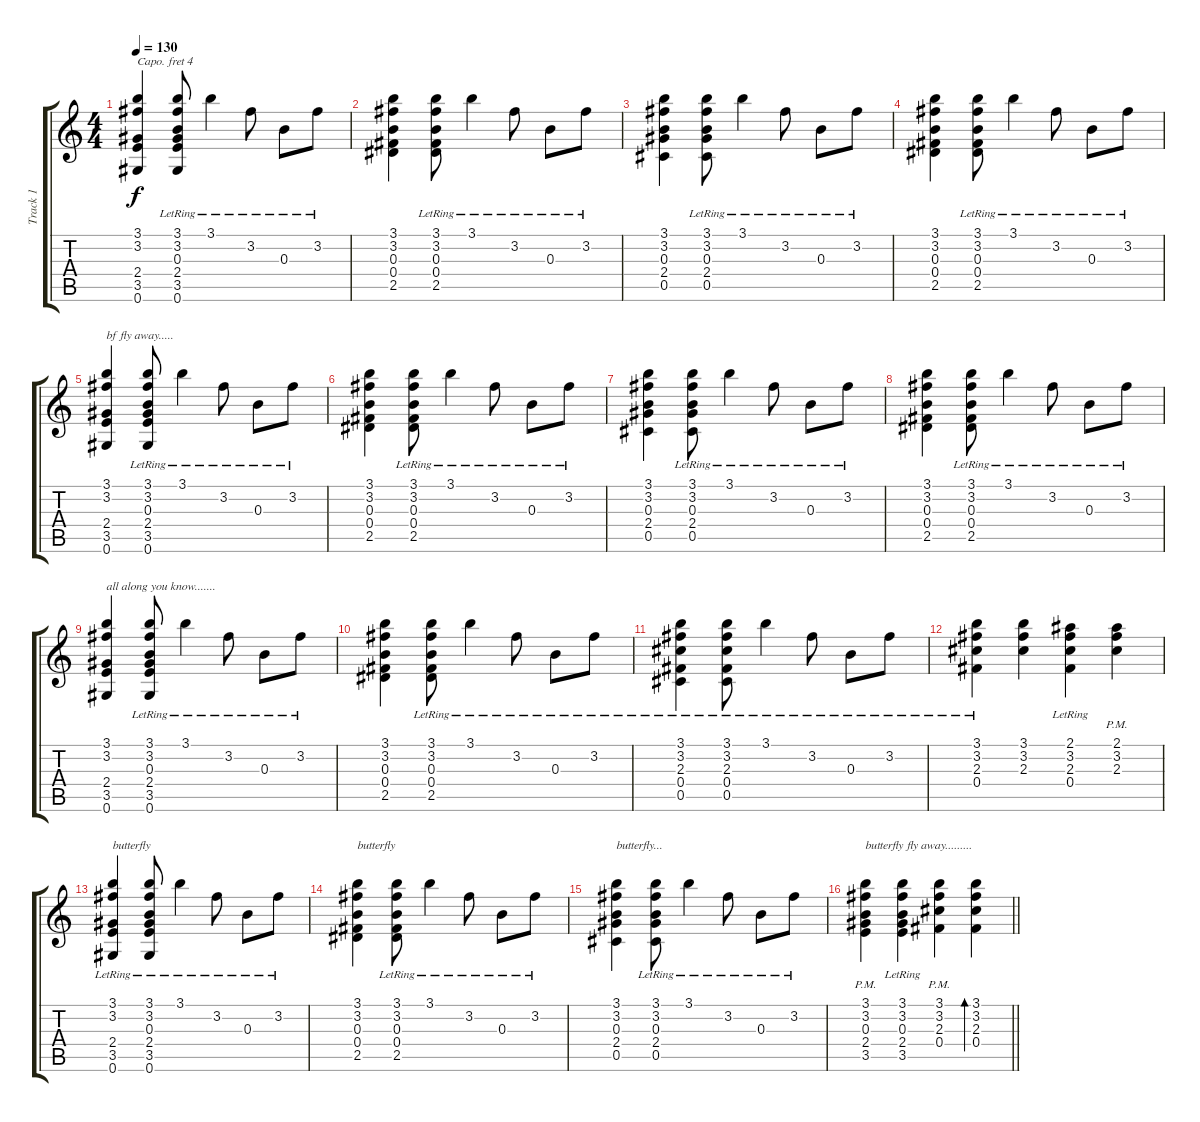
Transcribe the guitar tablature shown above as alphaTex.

\track ("Track 1" "Track 1") {instrument acousticguitarsteel}
\staff {score tabs}
\capo 4
\tuning (E4 B3 G3 D3 A2 E2) {hide}
\ts (4 4)
\tempo 130
\clef g2
\ks c
(3.1 3.2 2.4 3.5 0.6).4{dy f} (3.1{lr} 3.2{lr} 0.3{lr} 2.4{lr} 3.5{lr} 0.6{lr}).8 3.1{lr}.4 3.2{lr}.8 0.3{lr}.8 3.2{lr}.8 |
(3.1 3.2 0.3 0.4 2.5).4 (3.1{lr} 3.2{lr} 0.3{lr} 0.4{lr} 2.5{lr}).8 3.1{lr}.4 3.2{lr}.8 0.3{lr}.8 3.2{lr}.8 |
(3.1 3.2 0.3 2.4 0.5).4 (3.1{lr} 3.2{lr} 0.3{lr} 2.4{lr} 0.5{lr}).8 3.1{lr}.4 3.2{lr}.8 0.3{lr}.8 3.2{lr}.8 |
(3.1 3.2 0.3 0.4 2.5).4 (3.1{lr} 3.2{lr} 0.3{lr} 0.4{lr} 2.5{lr}).8 3.1{lr}.4 3.2{lr}.8 0.3{lr}.8 3.2{lr}.8 |
(3.1 3.2 2.4 3.5 0.6).4{txt "bf fly away....."} (3.1{lr} 3.2{lr} 0.3{lr} 2.4{lr} 3.5{lr} 0.6{lr}).8 3.1{lr}.4 3.2{lr}.8 0.3{lr}.8 3.2{lr}.8 |
(3.1 3.2 0.3 0.4 2.5).4 (3.1{lr} 3.2{lr} 0.3{lr} 0.4{lr} 2.5{lr}).8 3.1{lr}.4 3.2{lr}.8 0.3{lr}.8 3.2{lr}.8 |
(3.1 3.2 0.3 2.4 0.5).4 (3.1{lr} 3.2{lr} 0.3{lr} 2.4{lr} 0.5{lr}).8 3.1{lr}.4 3.2{lr}.8 0.3{lr}.8 3.2{lr}.8 |
(3.1 3.2 0.3 0.4 2.5).4 (3.1{lr} 3.2{lr} 0.3{lr} 0.4{lr} 2.5{lr}).8 3.1{lr}.4 3.2{lr}.8 0.3{lr}.8 3.2{lr}.8 |
(3.1 3.2 2.4 3.5 0.6).4{txt "all along you know......."} (3.1{lr} 3.2{lr} 0.3{lr} 2.4{lr} 3.5{lr} 0.6{lr}).8 3.1{lr}.4 3.2{lr}.8 0.3{lr}.8 3.2{lr}.8 |
(3.1 3.2 0.3 0.4 2.5).4 (3.1{lr} 3.2{lr} 0.3{lr} 0.4{lr} 2.5{lr}).8 3.1{lr}.4 3.2{lr}.8 0.3{lr}.8 3.2{lr}.8 |
(3.1{lr} 3.2{lr} 2.3{lr} 0.4{lr} 0.5{lr}).4 (3.1{lr} 3.2{lr} 2.3{lr} 0.4{lr} 0.5{lr}).8 3.1{lr}.4 3.2{lr}.8 0.3{lr}.8 3.2{lr}.8 |
(3.1{lr} 3.2{lr} 2.3{lr} 0.4{lr}).4 (3.1 3.2 2.3).4 (2.1{lr} 3.2{lr} 2.3{lr} 0.4{lr}).4 (2.1 3.2 2.3{pm}).4 |
(3.1{lr} 3.2{lr} 2.4{lr} 3.5{lr} 0.6{lr}).4{txt "butterfly"} (3.1{lr} 3.2{lr} 0.3{lr} 2.4{lr} 3.5{lr} 0.6{lr}).8 3.1{lr}.4 3.2{lr}.8 0.3{lr}.8 3.2{lr}.8 |
(3.1 3.2 0.3 0.4 2.5).4{txt "butterfly"} (3.1{lr} 3.2{lr} 0.3{lr} 0.4{lr} 2.5{lr}).8 3.1{lr}.4 3.2{lr}.8 0.3{lr}.8 3.2{lr}.8 |
(3.1 3.2 0.3 2.4 0.5).4{txt "butterfly..."} (3.1{lr} 3.2{lr} 0.3{lr} 2.4{lr} 0.5{lr}).8 3.1{lr}.4 3.2{lr}.8 0.3{lr}.8 3.2{lr}.8 |
\barLineRight lightlight
(3.1 3.2 0.3{pm} 2.4 3.5).4{txt "butterfly fly away........."} (3.1{lr} 3.2{lr} 0.3 2.4{lr} 3.5{lr}).4 (3.1{pm} 3.2 2.3 0.4).4 (3.1 3.2 2.3 0.4).4{bd 120}
